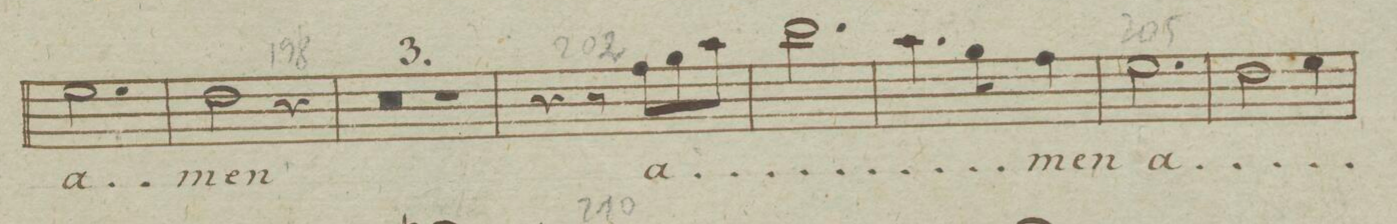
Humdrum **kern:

**kern	**text	**dynam
*I"Canto.	*	*
*clefC1	*	*
*k[-b-e]	*	*
*met(c)	*	*
*M3/4	*	*
2.cc\	a-	.
=199	=199	=199
2b-\	-men	.
4r	.	.
=200	=200	=200
1.r	.	.
=201	=201	=201
=202	=202	=202
2.r	.	.
=203	=203	=203
4r	.	.
8r	.	.
8dd\L	a-	.
8ee-\	.	.
8ff\J	.	.
=204	=204	=204
2.gg\	.	.
=205	=205	=205
4.ff\	.	.
8ee-\	.	.
4dd\	-men	.
=206	=206	=206
2.cc\	a-	.
=207	=207	=207
2b-\	.	.
4cc\	.	.
=208	=208	=208
*-	*-	*-
